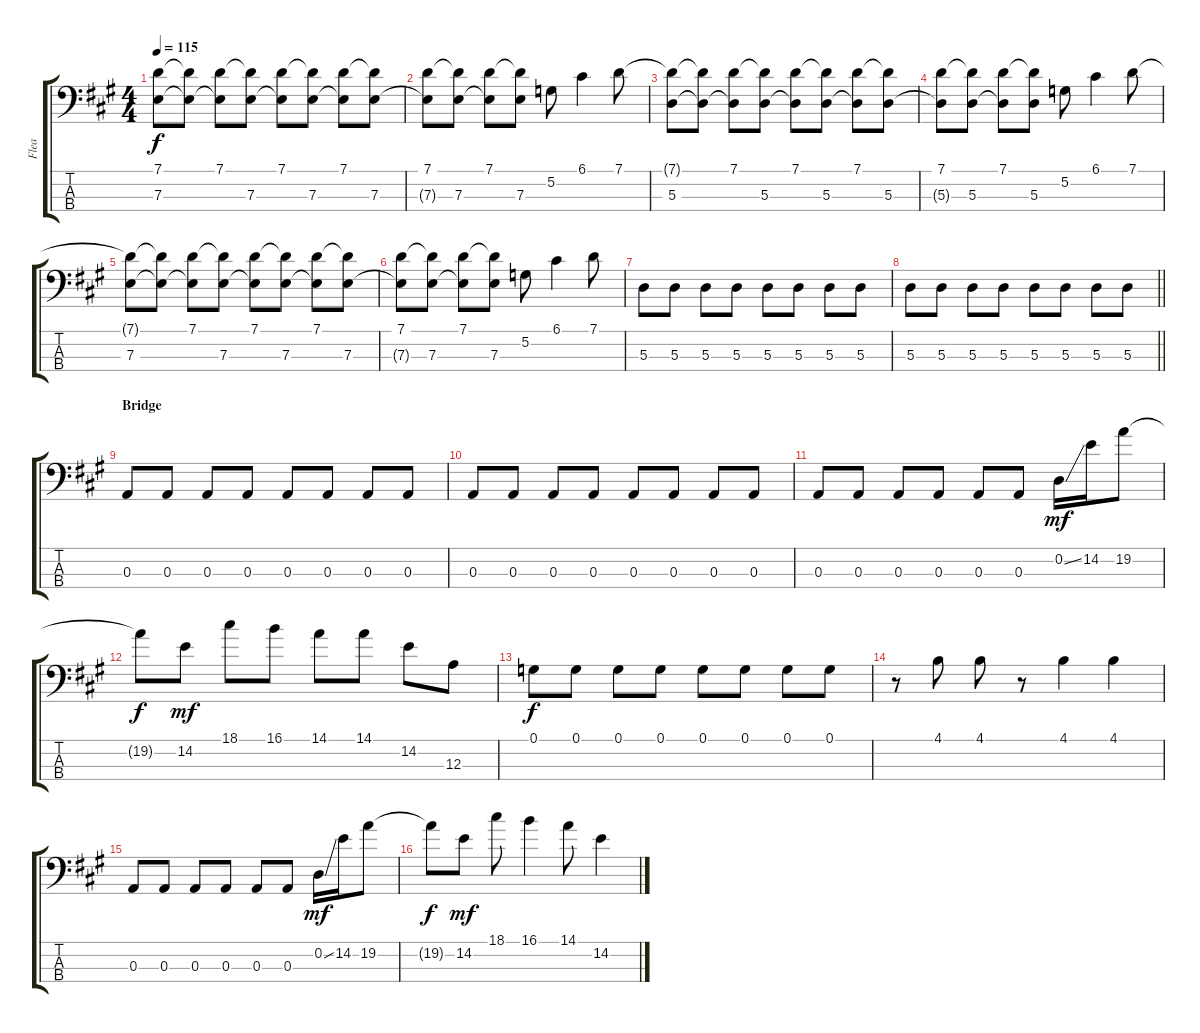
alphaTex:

\track ("Flea" "Flea") {instrument electricbassfinger}
\staff {score tabs}
\tuning (G2 D2 A1 E1) {hide}
\ts (4 4)
\tempo 115
\clef f4
\ks a
(7.1{t} 7.3).8{dy f} (7.1{t} 7.3{t}).8 (7.1 7.3{t}).8 (7.1{t} 7.3).8 (7.1 7.3{t}).8 (7.1{t} 7.3).8 (7.1 7.3{t}).8 (7.1{t} 7.3).8 |
(7.1 7.3{t}).8 (7.1{t} 7.3).8 (7.1 7.3{t}).8 (7.1{t} 7.3).8 5.2.8 6.1.4 7.1.8 |
(7.1{t} 5.3).8 (7.1{t} 5.3{t}).8 (7.1 5.3{t}).8 (7.1{t} 5.3).8 (7.1 5.3{t}).8 (7.1{t} 5.3).8 (7.1 5.3{t}).8 (7.1{t} 5.3).8 |
(7.1 5.3{t}).8 (7.1{t} 5.3).8 (7.1 5.3{t}).8 (7.1{t} 5.3).8 5.2.8 6.1.4 7.1.8 |
(7.1{t} 7.3).8 (7.1{t} 7.3{t}).8 (7.1 7.3{t}).8 (7.1{t} 7.3).8 (7.1 7.3{t}).8 (7.1{t} 7.3).8 (7.1 7.3{t}).8 (7.1{t} 7.3).8 |
(7.1 7.3{t}).8 (7.1{t} 7.3).8 (7.1 7.3{t}).8 (7.1{t} 7.3).8 5.2.8 6.1.4 7.1.8 |
5.3.8 5.3.8 5.3.8 5.3.8 5.3.8 5.3.8 5.3.8 5.3.8 |
\barLineRight lightlight
5.3.8 5.3.8 5.3.8 5.3.8 5.3.8 5.3.8 5.3.8 5.3.8 |
\section ("" "Bridge")
0.3.8 0.3.8 0.3.8 0.3.8 0.3.8 0.3.8 0.3.8 0.3.8 |
0.3.8 0.3.8 0.3.8 0.3.8 0.3.8 0.3.8 0.3.8 0.3.8 |
0.3.8 0.3.8 0.3.8 0.3.8 0.3.8 0.3.8 0.2{ss}.16{dy mf} 14.2.16 19.2.8 |
19.2{t}.8{dy f} 14.2.8{dy mf} 18.1.8 16.1.8 14.1.8 14.1.8 14.2.8 12.3.8 |
0.1.8{dy f} 0.1.8 0.1.8 0.1.8 0.1.8 0.1.8 0.1.8 0.1.8 |
r.8 4.1.8 4.1.8 r.8 4.1.4 4.1.4 |
0.3.8 0.3.8 0.3.8 0.3.8 0.3.8 0.3.8 0.2{ss}.16{dy mf} 14.2.16 19.2.8 |
19.2{t}.8{dy f} 14.2.8{dy mf} 18.1.8 16.1.4 14.1.8 14.2.4
